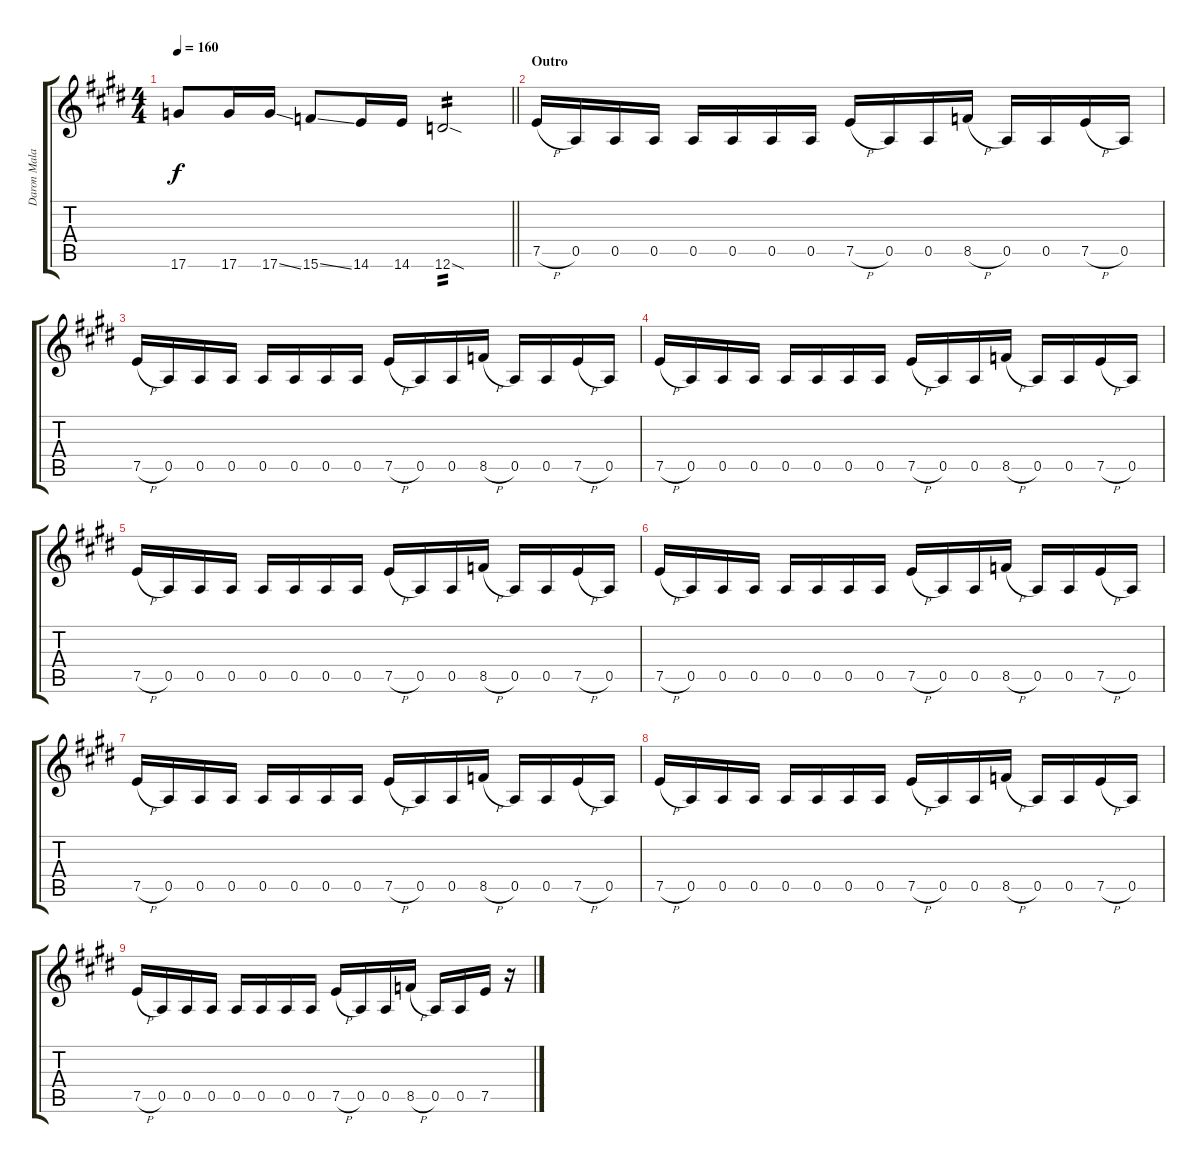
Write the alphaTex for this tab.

\track ("Daron Malakian [Guitar 3]" "Daron Mala") {instrument distortionguitar}
\staff {score tabs}
\tuning (E4 B3 G3 D3 A2 D2) {hide}
\ts (4 4)
\tempo 160
\clef g2
\barLineRight lightlight
\ks c#minor
17.6.8{dy f} 17.6.16 17.6{ss}.16 15.6{ss}.8 14.6.16 14.6.16 12.6{sod}.2{tp 2} |
\section ("" "Outro")
7.5{h}.16 0.5.16 0.5.16 0.5.16 0.5.16 0.5.16 0.5.16 0.5.16 7.5{h}.16 0.5.16 0.5.16 8.5{h}.16 0.5.16 0.5.16 7.5{h}.16 0.5.16 |
7.5{h}.16 0.5.16 0.5.16 0.5.16 0.5.16 0.5.16 0.5.16 0.5.16 7.5{h}.16 0.5.16 0.5.16 8.5{h}.16 0.5.16 0.5.16 7.5{h}.16 0.5.16 |
7.5{h}.16 0.5.16 0.5.16 0.5.16 0.5.16 0.5.16 0.5.16 0.5.16 7.5{h}.16 0.5.16 0.5.16 8.5{h}.16 0.5.16 0.5.16 7.5{h}.16 0.5.16 |
7.5{h}.16 0.5.16 0.5.16 0.5.16 0.5.16 0.5.16 0.5.16 0.5.16 7.5{h}.16 0.5.16 0.5.16 8.5{h}.16 0.5.16 0.5.16 7.5{h}.16 0.5.16 |
7.5{h}.16 0.5.16 0.5.16 0.5.16 0.5.16 0.5.16 0.5.16 0.5.16 7.5{h}.16 0.5.16 0.5.16 8.5{h}.16 0.5.16 0.5.16 7.5{h}.16 0.5.16 |
7.5{h}.16 0.5.16 0.5.16 0.5.16 0.5.16 0.5.16 0.5.16 0.5.16 7.5{h}.16 0.5.16 0.5.16 8.5{h}.16 0.5.16 0.5.16 7.5{h}.16 0.5.16 |
7.5{h}.16 0.5.16 0.5.16 0.5.16 0.5.16 0.5.16 0.5.16 0.5.16 7.5{h}.16 0.5.16 0.5.16 8.5{h}.16 0.5.16 0.5.16 7.5{h}.16 0.5.16 |
7.5{h}.16 0.5.16 0.5.16 0.5.16 0.5.16 0.5.16 0.5.16 0.5.16 7.5{h}.16 0.5.16 0.5.16 8.5{h}.16 0.5.16 0.5.16 7.5.16 r.16
